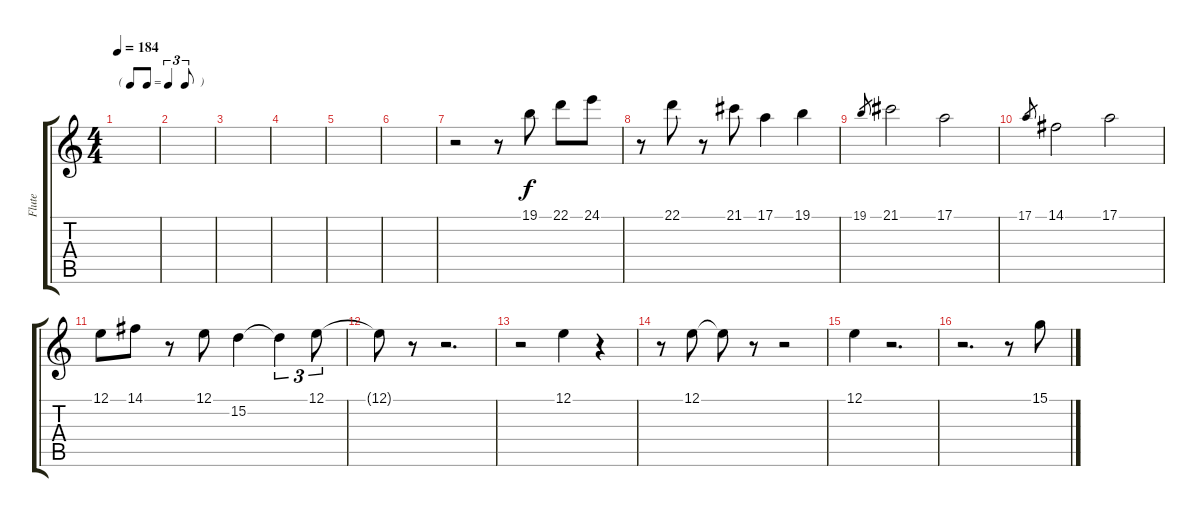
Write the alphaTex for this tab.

\track ("Flute" "Flute") {instrument flute}
\staff {score tabs}
\tuning (E4 B3 G3 D3 A2 E2) {hide}
\ts (4 4)
\tf triplet8th
\tempo 184
\clef g2
\ks c
|
|
|
\section ("" "")
|
|
|
r.2 r.8 19.1.8{volume 8 balance 8} 22.1.8 24.1.8 |
r.8 22.1.8 r.8 21.1.8 17.1.4 19.1.4 |
19.1.8{gr} 21.1.2 17.1.2 |
17.1.8{gr} 14.1.2 17.1.2 |
12.1.8 14.1.8 r.8 12.1.8 15.2.4 15.2{t}.4{tu (3 2)} 12.1.8{tu (3 2)} |
\section ("" "")
12.1{t}.8 r.8 r.2{d} |
r.2 12.1.4{volume 6 balance 8} r.4 |
r.8 12.1.8 12.1{t}.8 r.8 r.2 |
12.1.4 r.2{d} |
r.2{d} r.8 15.1.8{volume 8 balance 8}
